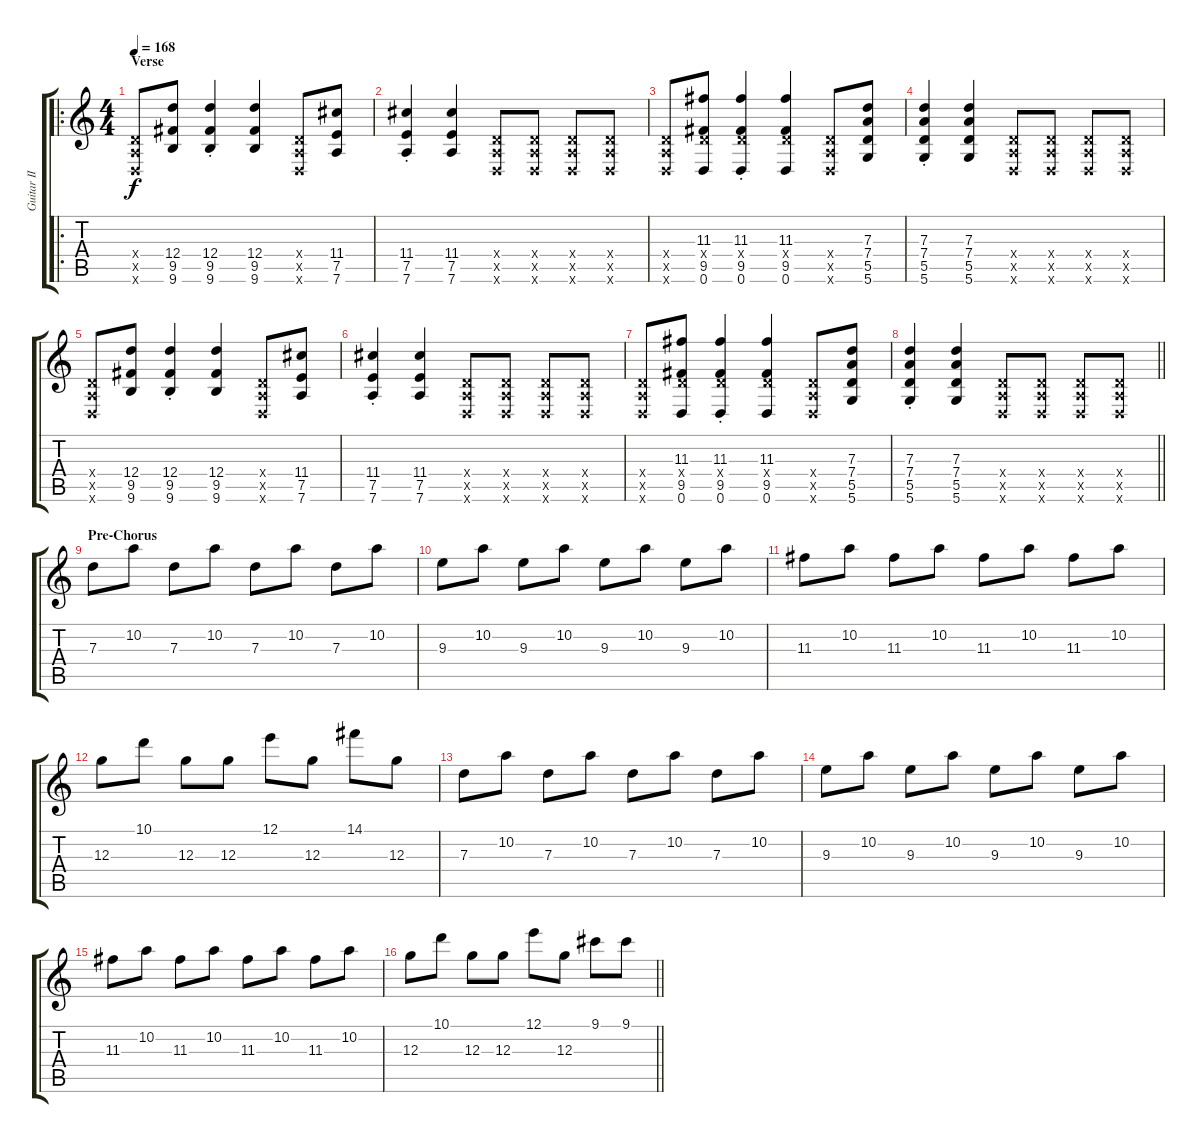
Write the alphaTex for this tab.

\track ("Guitar II" "Guitar II") {instrument overdrivenguitar}
\staff {score tabs}
\tuning (E4 B3 G3 D3 A2 D2) {hide}
\ro
\ts (4 4)
\section ("" "Verse")
\tempo 168
\clef g2
\ks c
(0.4{x} 0.5{x} 0.6{x}).8{dy f} (12.4 9.5 9.6).8 (12.4{st} 9.5{st} 9.6{st}).4 (12.4 9.5 9.6).4 (0.4{x} 0.5{x} 0.6{x}).8 (11.4 7.5 7.6).8 |
(11.4{st} 7.5{st} 7.6{st}).4 (11.4 7.5 7.6).4 (0.4{x} 0.5{x} 0.6{x}).8 (0.4{x} 0.5{x} 0.6{x}).8 (0.4{x} 0.5{x} 0.6{x}).8 (0.4{x} 0.5{x} 0.6{x}).8 |
(0.4{x} 0.5{x} 0.6{x}).8 (11.3 0.4{x} 9.5 0.6).8 (11.3{st} 0.4{x} 9.5{st} 0.6{st}).4 (11.3 0.4{x} 9.5 0.6).4 (0.4{x} 0.5{x} 0.6{x}).8 (7.3 7.4 5.5 5.6).8 |
(7.3{st} 7.4{st} 5.5{st} 5.6{st}).4 (7.3 7.4 5.5 5.6).4 (0.4{x} 0.5{x} 0.6{x}).8 (0.4{x} 0.5{x} 0.6{x}).8 (0.4{x} 0.5{x} 0.6{x}).8 (0.4{x} 0.5{x} 0.6{x}).8 |
(0.4{x} 0.5{x} 0.6{x}).8 (12.4 9.5 9.6).8 (12.4{st} 9.5{st} 9.6{st}).4 (12.4 9.5 9.6).4 (0.4{x} 0.5{x} 0.6{x}).8 (11.4 7.5 7.6).8 |
(11.4{st} 7.5{st} 7.6{st}).4 (11.4 7.5 7.6).4 (0.4{x} 0.5{x} 0.6{x}).8 (0.4{x} 0.5{x} 0.6{x}).8 (0.4{x} 0.5{x} 0.6{x}).8 (0.4{x} 0.5{x} 0.6{x}).8 |
(0.4{x} 0.5{x} 0.6{x}).8 (11.3 0.4{x} 9.5 0.6).8 (11.3{st} 0.4{x} 9.5{st} 0.6{st}).4 (11.3 0.4{x} 9.5 0.6).4 (0.4{x} 0.5{x} 0.6{x}).8 (7.3 7.4 5.5 5.6).8 |
\barLineRight lightlight
(7.3{st} 7.4{st} 5.5{st} 5.6{st}).4 (7.3 7.4 5.5 5.6).4 (0.4{x} 0.5{x} 0.6{x}).8 (0.4{x} 0.5{x} 0.6{x}).8 (0.4{x} 0.5{x} 0.6{x}).8 (0.4{x} 0.5{x} 0.6{x}).8 |
\section ("" "Pre-Chorus")
7.3.8 10.2.8 7.3.8 10.2.8 7.3.8 10.2.8 7.3.8 10.2.8 |
9.3.8 10.2.8 9.3.8 10.2.8 9.3.8 10.2.8 9.3.8 10.2.8 |
11.3.8 10.2.8 11.3.8 10.2.8 11.3.8 10.2.8 11.3.8 10.2.8 |
12.3.8 10.1.8 12.3.8 12.3.8 12.1.8 12.3.8 14.1.8 12.3.8 |
7.3.8 10.2.8 7.3.8 10.2.8 7.3.8 10.2.8 7.3.8 10.2.8 |
9.3.8 10.2.8 9.3.8 10.2.8 9.3.8 10.2.8 9.3.8 10.2.8 |
11.3.8 10.2.8 11.3.8 10.2.8 11.3.8 10.2.8 11.3.8 10.2.8 |
\barLineRight lightlight
12.3.8 10.1.8 12.3.8 12.3.8 12.1.8 12.3.8 9.1.8 9.1.8
